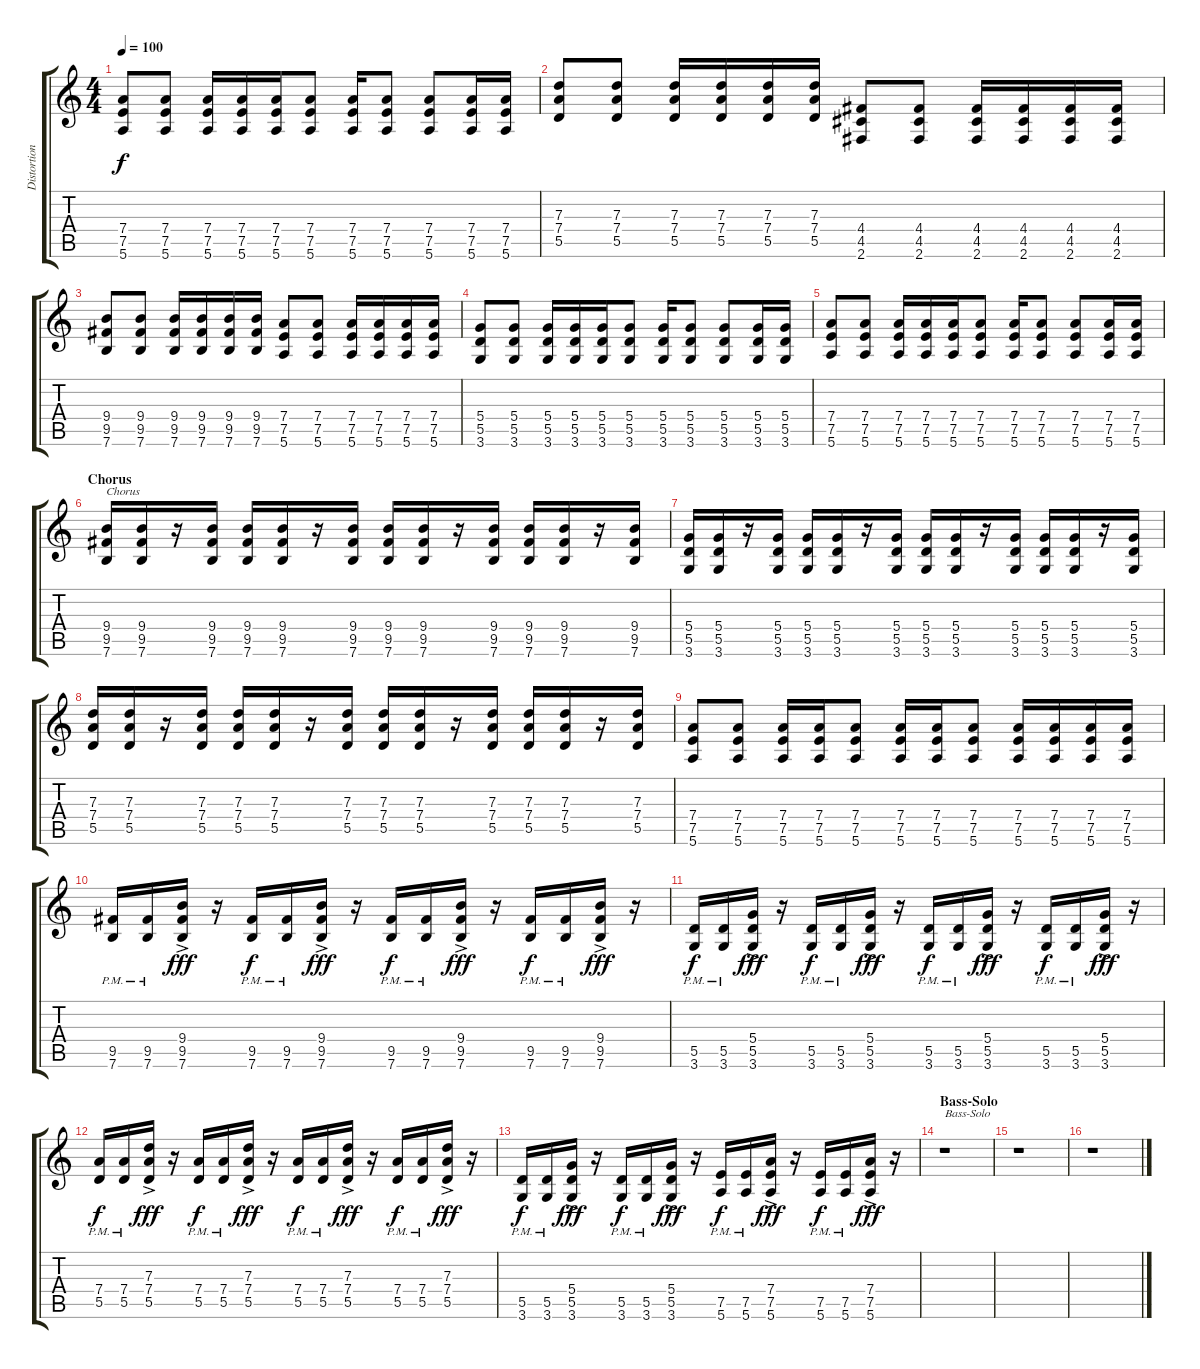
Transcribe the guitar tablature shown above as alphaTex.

\track ("Distortion Guitar 2" "Distortion") {instrument distortionguitar}
\staff {score tabs}
\tuning (E4 B3 G3 D3 A2 E2) {hide}
\ts (4 4)
\tempo 100
\clef g2
\ks c
(7.4 7.5 5.6).8{dy f} (7.4 7.5 5.6).8 (7.4 7.5 5.6).16 (7.4 7.5 5.6).16 (7.4 7.5 5.6).16 (7.4 7.5 5.6).8 (7.4 7.5 5.6).16 (7.4 7.5 5.6).8 (7.4 7.5 5.6).8 (7.4 7.5 5.6).16 (7.4 7.5 5.6).16 |
(7.3 7.4 5.5).8 (7.3 7.4 5.5).8 (7.3 7.4 5.5).16 (7.3 7.4 5.5).16 (7.3 7.4 5.5).16 (7.3 7.4 5.5).16 (4.4 4.5 2.6).8 (4.4 4.5 2.6).8 (4.4 4.5 2.6).16 (4.4 4.5 2.6).16 (4.4 4.5 2.6).16 (4.4 4.5 2.6).16 |
(9.4 9.5 7.6).8 (9.4 9.5 7.6).8 (9.4 9.5 7.6).16 (9.4 9.5 7.6).16 (9.4 9.5 7.6).16 (9.4 9.5 7.6).16 (7.4 7.5 5.6).8 (7.4 7.5 5.6).8 (7.4 7.5 5.6).16 (7.4 7.5 5.6).16 (7.4 7.5 5.6).16 (7.4 7.5 5.6).16 |
(5.4 5.5 3.6).8 (5.4 5.5 3.6).8 (5.4 5.5 3.6).16 (5.4 5.5 3.6).16 (5.4 5.5 3.6).16 (5.4 5.5 3.6).8 (5.4 5.5 3.6).16 (5.4 5.5 3.6).8 (5.4 5.5 3.6).8 (5.4 5.5 3.6).16 (5.4 5.5 3.6).16 |
(7.4 7.5 5.6).8 (7.4 7.5 5.6).8 (7.4 7.5 5.6).16 (7.4 7.5 5.6).16 (7.4 7.5 5.6).16 (7.4 7.5 5.6).8 (7.4 7.5 5.6).16 (7.4 7.5 5.6).8 (7.4 7.5 5.6).8 (7.4 7.5 5.6).16 (7.4 7.5 5.6).16 |
\section ("" "Chorus")
(9.4 9.5 7.6).16{txt "Chorus"} (9.4 9.5 7.6).16 r.16 (9.4 9.5 7.6).16 (9.4 9.5 7.6).16 (9.4 9.5 7.6).16 r.16 (9.4 9.5 7.6).16 (9.4 9.5 7.6).16 (9.4 9.5 7.6).16 r.16 (9.4 9.5 7.6).16 (9.4 9.5 7.6).16 (9.4 9.5 7.6).16 r.16 (9.4 9.5 7.6).16 |
(5.4 5.5 3.6).16 (5.4 5.5 3.6).16 r.16 (5.4 5.5 3.6).16 (5.4 5.5 3.6).16 (5.4 5.5 3.6).16 r.16 (5.4 5.5 3.6).16 (5.4 5.5 3.6).16 (5.4 5.5 3.6).16 r.16 (5.4 5.5 3.6).16 (5.4 5.5 3.6).16 (5.4 5.5 3.6).16 r.16 (5.4 5.5 3.6).16 |
(7.3 7.4 5.5).16 (7.3 7.4 5.5).16 r.16 (7.3 7.4 5.5).16 (7.3 7.4 5.5).16 (7.3 7.4 5.5).16 r.16 (7.3 7.4 5.5).16 (7.3 7.4 5.5).16 (7.3 7.4 5.5).16 r.16 (7.3 7.4 5.5).16 (7.3 7.4 5.5).16 (7.3 7.4 5.5).16 r.16 (7.3 7.4 5.5).16 |
(7.4 7.5 5.6).8 (7.4 7.5 5.6).8 (7.4 7.5 5.6).16 (7.4 7.5 5.6).16 (7.4 7.5 5.6).8 (7.4 7.5 5.6).16 (7.4 7.5 5.6).16 (7.4 7.5 5.6).8 (7.4 7.5 5.6).16 (7.4 7.5 5.6).16 (7.4 7.5 5.6).16 (7.4 7.5 5.6).16 |
(9.5{pm} 7.6{pm}).16 (9.5{pm} 7.6{pm}).16 (9.4{ac} 9.5{ac} 7.6{ac}).16{dy fff} r.16 (9.5{pm} 7.6{pm}).16{dy f} (9.5{pm} 7.6{pm}).16 (9.4{ac} 9.5{ac} 7.6{ac}).16{dy fff} r.16 (9.5{pm} 7.6{pm}).16{dy f} (9.5{pm} 7.6{pm}).16 (9.4{ac} 9.5{ac} 7.6{ac}).16{dy fff} r.16 (9.5{pm} 7.6{pm}).16{dy f} (9.5{pm} 7.6{pm}).16 (9.4{ac} 9.5{ac} 7.6{ac}).16{dy fff} r.16 |
(5.5{pm} 3.6{pm}).16{dy f} (5.5{pm} 3.6{pm}).16 (5.4{ac} 5.5{ac} 3.6{ac}).16{dy fff} r.16 (5.5{pm} 3.6{pm}).16{dy f} (5.5{pm} 3.6{pm}).16 (5.4{ac} 5.5{ac} 3.6{ac}).16{dy fff} r.16 (5.5{pm} 3.6{pm}).16{dy f} (5.5{pm} 3.6{pm}).16 (5.4{ac} 5.5{ac} 3.6{ac}).16{dy fff} r.16 (5.5{pm} 3.6{pm}).16{dy f} (5.5{pm} 3.6{pm}).16 (5.4{ac} 5.5{ac} 3.6{ac}).16{dy fff} r.16 |
(7.4{pm} 5.5{pm}).16{dy f} (7.4{pm} 5.5{pm}).16 (7.3{ac} 7.4{ac} 5.5{ac}).16{dy fff} r.16 (7.4{pm} 5.5{pm}).16{dy f} (7.4{pm} 5.5{pm}).16 (7.3{ac} 7.4{ac} 5.5{ac}).16{dy fff} r.16 (7.4{pm} 5.5{pm}).16{dy f} (7.4{pm} 5.5{pm}).16 (7.3{ac} 7.4{ac} 5.5{ac}).16{dy fff} r.16 (7.4{pm} 5.5{pm}).16{dy f} (7.4{pm} 5.5{pm}).16 (7.3{ac} 7.4{ac} 5.5{ac}).16{dy fff} r.16 |
(5.5{pm} 3.6{pm}).16{dy f} (5.5{pm} 3.6{pm}).16 (5.4{ac} 5.5{ac} 3.6{ac}).16{dy fff} r.16 (5.5{pm} 3.6{pm}).16{dy f} (5.5{pm} 3.6{pm}).16 (5.4{ac} 5.5{ac} 3.6{ac}).16{dy fff} r.16 (7.5{pm} 5.6{pm}).16{dy f} (7.5{pm} 5.6{pm}).16 (7.4{ac} 7.5{ac} 5.6{ac}).16{dy fff} r.16 (7.5{pm} 5.6{pm}).16{dy f} (7.5{pm} 5.6{pm}).16 (7.4{ac} 7.5{ac} 5.6{ac}).16{dy fff} r.16 |
\section ("" "Bass-Solo")
r.1{txt "Bass-Solo"} |
r.1 |
r.1
